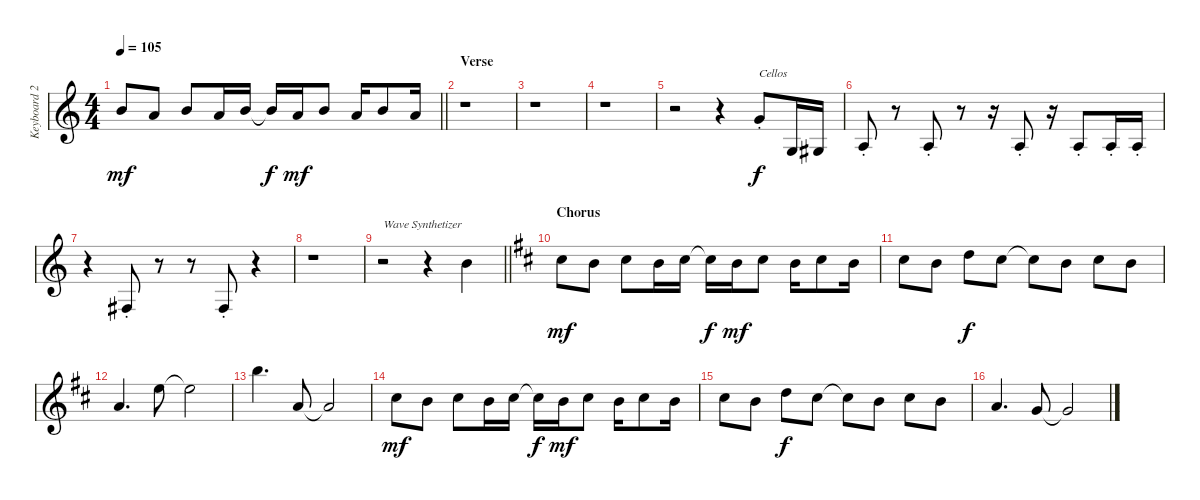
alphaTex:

\track ("Keyboard 2 (synth.)" "Keyboard 2") {instrument lead2sawtooth}
\staff {score}
\tuning (E5 B4 G4 D4 A3 E3 B2) {hide}
\ts (4 4)
\tempo 105
\clef g2
\barLineRight lightlight
\ks aminor
4.3.8{dy mf} 2.3.8 4.3.8 2.3.16 4.3.16 4.3{t}.16{dy f} 2.3.16{dy mf} 4.3.8 2.3.16 4.3.8 2.3.16 |
\section ("" "Verse")
r.1 |
r.1 |
r.1 |
r.2{volume 15 instrument stringensemble1} r.4 5.4{st}.8{txt "Cellos" dy f} 3.6.16 4.6.16 |
5.6{st}.8 r.8 5.6{st}.8 r.8 r.16 5.6{st}.8 r.16 5.6{st}.8 5.6{st}.16 5.6{st}.16 |
r.4 2.6{st}.8 r.8 r.8 2.6{st}.8 r.4 |
r.1 |
\barLineRight lightlight
r.2{txt "Wave Synthetizer"} r.4 4.3.4{volume 10 instrument lead2sawtooth} |
\section ("" "Chorus")
\ks bminor
6.3.8{dy mf} 4.3.8 6.3.8 4.3.16 6.3.16 6.3{t}.16{dy f} 4.3.16{dy mf} 6.3.8 4.3.16 6.3.8 4.3.16 |
6.3.8 4.3.8 7.3.8{dy f} 6.3.8 6.3{t}.8 4.3.8 6.3.8 4.3.8 |
2.3.4{d} 5.2.8 5.2{t}.2 |
7.1.4{d} 2.3.8 2.3{t}.2 |
6.3.8{dy mf} 4.3.8 6.3.8 4.3.16 6.3.16 6.3{t}.16{dy f} 4.3.16{dy mf} 6.3.8 4.3.16 6.3.8 4.3.16 |
6.3.8 4.3.8 7.3.8{dy f} 6.3.8 6.3{t}.8 4.3.8 6.3.8 4.3.8 |
2.3.4{d} 0.3.8 0.3{t}.2
